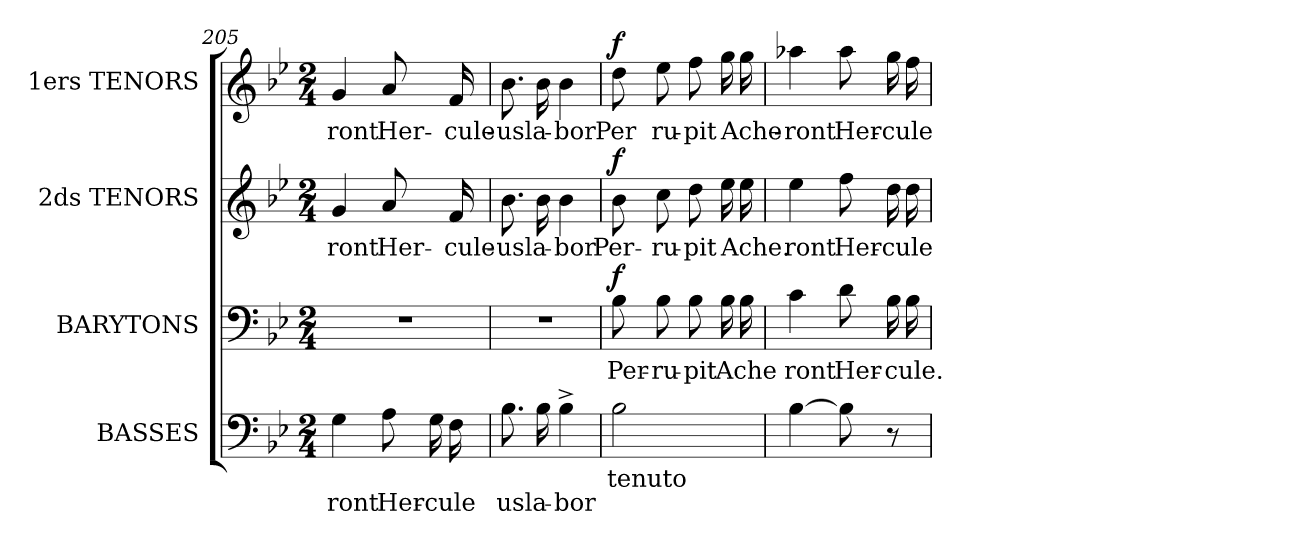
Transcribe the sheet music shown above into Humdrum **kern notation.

**kern	**text	**text	**kern	**text	**dynam	**kern	**text	**dynam	**kern	**text	**dynam
*part4	*part4	*part4	*part3	*part3	*part3	*part2	*part2	*part2	*part1	*part1	*part1
*staff4	*staff4	*staff4	*staff3	*staff3	*staff3	*staff2	*staff2	*staff2	*staff1	*staff1	*staff1
*I"BASSES	*	*	*I"BARYTONS	*	*	*I"2ds TENORS	*	*	*I"1ers TENORS	*	*
*I'BAS.	*	*	*I'BAR.	*	*	*	*	*	*	*	*
*clefF4	*	*	*clefF4	*	*	*clefG2	*	*	*clefG2	*	*
*k[b-e-]	*	*	*k[b-e-]	*	*	*k[b-e-]	*	*	*k[b-e-]	*	*
*M2/4	*	*	*M2/4	*	*	*M2/4	*	*	*M2/4	*	*
=205	=205	=205	=205	=205	=205	=205	=205	=205	=205	=205	=205
4Gi\	.	ront'	2r	.	.	4gi/	ront'	.	4gi/	ront'	.
8Ai\	.	Her-	.	.	.	8ai/	Her-	.	8ai/	Her-	.
16Gi\	.	cule	.	.	.	16ryy	.	.	16ryy	.	.
16Fi\	.	--	.	.	.	16fi/	cule-	.	16fi/	cule-	.
=206	=206	=206	=206	=206	=206	=206	=206	=206	=206	=206	=206
8.B-i\	.	us	2r	.	.	8.b-i\	us	.	8.b-i\	us	.
16B-i\	.	la-	.	.	.	16b-i\	la-	.	16b-i\	la-	.
4B-^>i\	.	bor	.	.	.	4b-i\	bor	.	4b-i\	bor	.
=207	=207	=207	=207	=207	=207	=207	=207	=207	=207	=207	=207
!	!	!	!	!	!LO:DY:a	!	!	!LO:DY:a	!	!	!LO:DY:a
2B-i\	tenuto	.	8B-i\	Per-	f	8b-i\	Per-	f	8ddi\	Per	f
.	.	.	8B-i\	ru-	.	8cci\	ru-	.	8ee-i\	ru-	.
.	.	.	8B-i\	pit	.	8ddi\	pit	.	8ffi\	pit	.
.	.	.	16B-i\	Ache	.	16ee-i\	.	.	16ggi\	.	.
.	.	.	16B-i\	--	.	16ee-i\	Ache.	.	16ggi\	Ache-	.
=208	=208	=208	=208	=208	=208	=208	=208	=208	=208	=208	=208
[4B-i\	.	.	4ci\	ront'	.	4ee-i\	ront'	.	4aa-Xi\	ront'	.
8B-i\]	.	.	8di\	Her-	.	8ffi\	Her-	.	8aa-i\	Her-	.
8r	.	.	16B-i\	.	.	16ddi\	cule	.	16ggi\	cule	.
.	.	.	16B-i\	cule.	.	16ddi\	--	.	16ffi\	--	.
=	=	=	=	=	=	=	=	=	=	=	=
*-	*-	*-	*-	*-	*-	*-	*-	*-	*-	*-	*-
